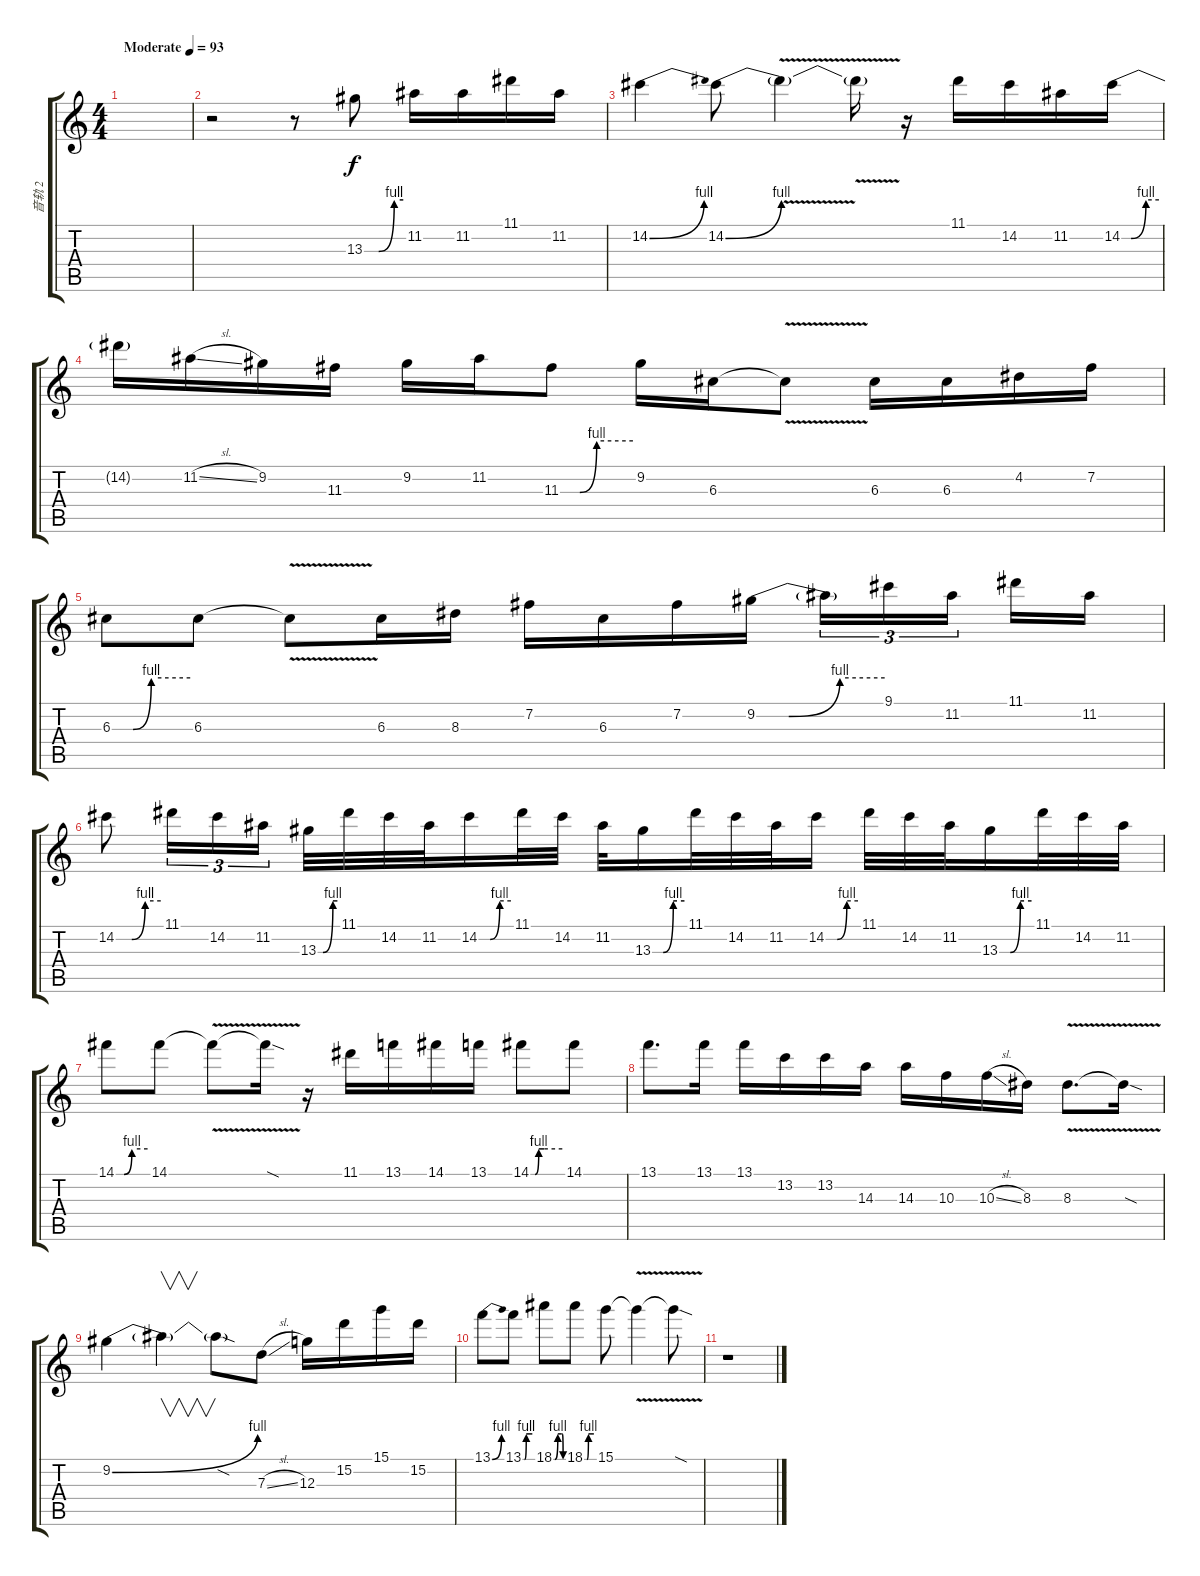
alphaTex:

\track ("音轨 2" "音轨 2") {instrument overdrivenguitar}
\staff {score tabs}
\tuning (E4 B3 G3 D3 A2 E2) {hide}
\ts (4 4)
\tempo (93 "Moderate")
\clef g2
\ks c
|
r.2 r.8 13.3{be (custom 0 0 22 0 46 4 60 4)}.8 11.2.16 11.2.16 11.1.16 11.2.16 |
14.2{be (bend 0 0 60 4)}.4 14.2{be (bend 0 0 60 4)}.8 14.2{v t}.4 14.2{t}.16 r.16 11.1.16 14.2.16 11.2.16 14.2{be (custom 0 0 15 0 39 4 60 4)}.16 |
14.2{t}.16 11.2{sl}.16 9.2.16 11.3.16 9.2.16 11.2.16 11.3{be (custom 0 0 16 0 30 4 60 4)}.8 9.2.16 6.3.16 6.3{v t}.8 6.3.16 6.3.16 4.2.16 7.2.16 |
6.3{be (custom 0 0 16 0 30 4 60 4)}.8 6.3.8 6.3{v t}.8 6.3.16 8.3.16 7.2.16 6.3.16 7.2.16 9.2{be (custom 0 0 15 0 39 4 60 4)}.16 9.2{t}.16{tu (3 2)} 9.1.16{tu (3 2)} 11.2.16{tu (3 2) beam splitsecondary} 11.1.16 11.2.16 |
14.2{be (custom 0 0 21 0 39 4 60 4)}.8 11.1.16{tu (3 2)} 14.2.16{tu (3 2)} 11.2.16{tu (3 2)} 13.3{be (custom 0 0 15 0 46 4 60 4)}.32 11.1.32 14.2.32 11.2.32 14.2{be (custom 0 0 21 0 39 4 60 4)}.16 11.1.32 14.2.32 11.2.32 13.3{be (custom 0 0 20 0 39 4 46 4 60 4)}.16 11.1.32 14.2.32 11.2.32 14.2{be (custom 0 0 21 0 39 4 60 4)}.16 11.1.32 14.2.32 11.2.32 13.3{be (custom 0 0 20 0 39 4 46 4 60 4)}.16 11.1.32 14.2.32 11.2.32 |
14.1{be (custom 0 0 8 0 15 0 30 4 60 4)}.8 14.1.8 14.1{v t}.8 14.1{sod t}.16 r.16 11.1.16 13.1.16 14.1.16 13.1.16 14.1{be (custom 0 0 8 0 15 4 25 4 60 4)}.8 14.1.8 |
13.1.8{d} 13.1.16 13.1.16 13.2.16 13.2.16 14.3.16 14.3.16 10.3.16 10.3{sl}.16 8.3.16 8.3{v}.8{d} 8.3{sod t}.16 |
9.2{be (bend 0 0 60 4)}.4 9.2{t}.4{v} 9.2{sod t}.8 7.3{sl}.8 12.3.16 15.2.16 15.1.16 15.2.16 |
13.1{be (bend 0 0 60 4)}.8 13.1{be (custom 0 0 10 0 21 4 60 4)}.8 18.1{be (custom 0 0 7 0 26 4 48 4 55 4 60 0)}.8 18.1{be (custom 0 0 7 0 15 0 25 4 60 4)}.8 15.1.8 15.1{v t}.4 15.1{sod t}.8 |
r.1
